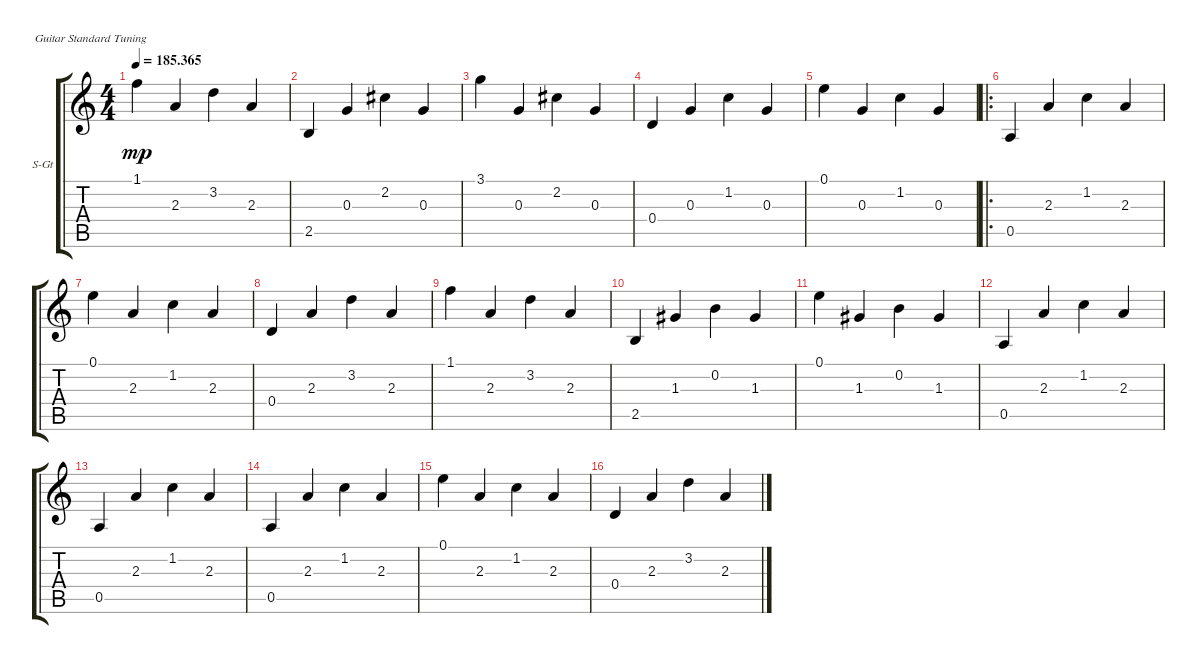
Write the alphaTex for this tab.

\defaultSystemsLayout 4
\bracketExtendMode groupsimilarinstruments
\firstSystemTrackNameOrientation horizontal
\otherSystemsTrackNameOrientation horizontal
\track ("Steel Guitar" "S-Gt") {instrument acousticguitarsteel}
\staff {score tabs}
\tuning (E4 B3 G3 D3 A2 E2)
\ts (4 4)
\tempo
185.365
\accidentals auto
\clef g2
\ottava regular
\simile none
\ks c
1.1.4{dy mp} 2.3.4 3.2.4 2.3.4 |
2.5.4 0.3.4 2.2.4 0.3.4 |
3.1.4 0.3.4 2.2.4 0.3.4 |
0.4.4 0.3.4 1.2.4 0.3.4 |
0.1.4 0.3.4 1.2.4 0.3.4 |
\ro
0.5.4 2.3.4 1.2.4 2.3.4 |
0.1.4 2.3.4 1.2.4 2.3.4 |
0.4.4 2.3.4 3.2.4 2.3.4 |
1.1.4 2.3.4 3.2.4 2.3.4 |
2.5.4 1.3.4 0.2.4 1.3.4 |
0.1.4 1.3.4 0.2.4 1.3.4 |
0.5.4 2.3.4 1.2.4 2.3.4 |
0.5.4 2.3.4 1.2.4 2.3.4 |
0.5.4 2.3.4 1.2.4 2.3.4 |
0.1.4 2.3.4 1.2.4 2.3.4 |
0.4.4 2.3.4 3.2.4 2.3.4
